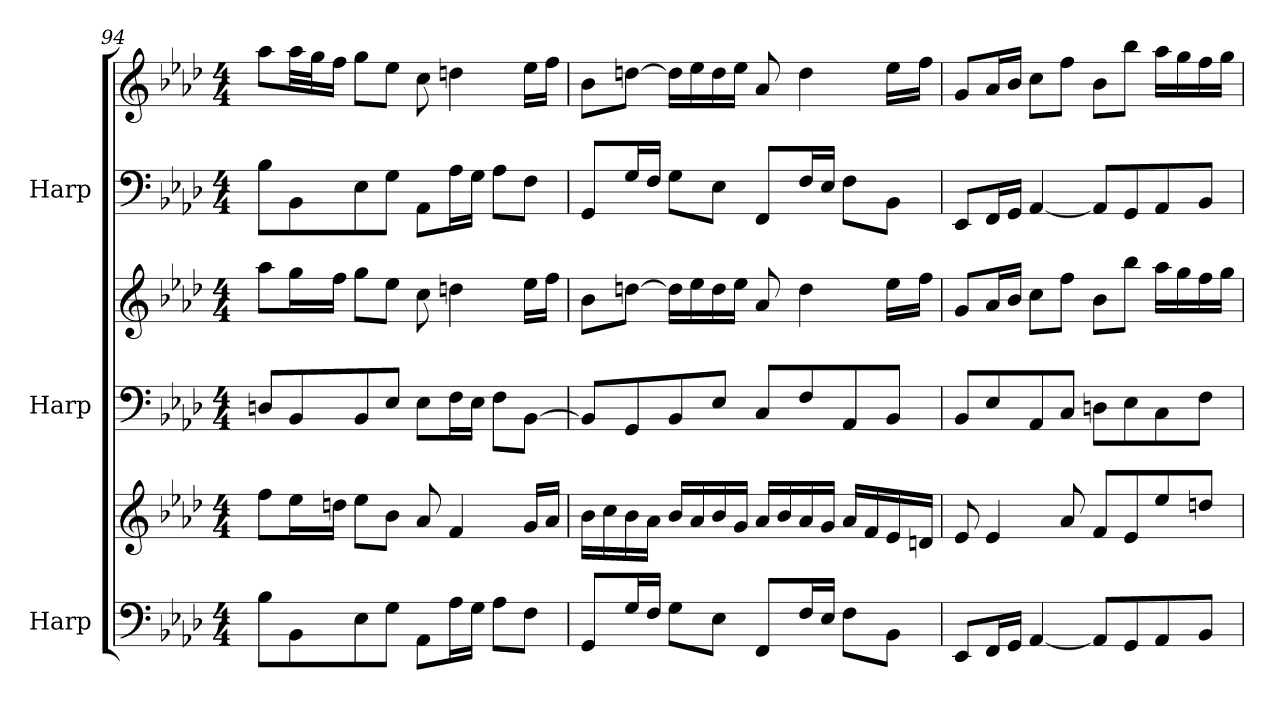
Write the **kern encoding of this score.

**kern	**kern	**kern	**kern	**kern	**kern
*part3	*part3	*part2	*part2	*part1	*part1
*staff6	*staff5	*staff4	*staff3	*staff2	*staff1
*I"Harp	*	*I"Harp	*	*I"Harp	*
*I'Hp	*	*I'Hp	*	*I'Hp	*
*clefF4	*clefG2	*clefF4	*clefG2	*clefF4	*clefG2
*k[b-e-a-d-]	*k[b-e-a-d-]	*k[b-e-a-d-]	*k[b-e-a-d-]	*k[b-e-a-d-]	*k[b-e-a-d-]
*M4/4	*M4/4	*M4/4	*M4/4	*M4/4	*M4/4
=94	=94	=94	=94	=94	=94
8B-\L	8ff\L	8Dn/L	8aa-\L	8B-\L	8aa-\L
8BB-\	16ee-\L	8BB-/	16gg\L	8BB-\	32aa-\LL
.	.	.	.	.	32gg\J
.	16ddn\JJ	.	16ff\JJ	.	16ff\JJ
8E-\	8ee-\L	8BB-/	8gg\L	8E-\	8gg\L
8G\J	8b-\J	8E-/J	8ee-\J	8G\J	8ee-\J
8AA-\L	8a-/	8E-\L	8cc\	8AA-\L	8cc\
16A-\L	4f/	16F\L	4ddn\	16A-\L	4ddn\
16G\JJ	.	16E-\JJ	.	16G\JJ	.
8A-\L	.	8F\L	.	8A-\L	.
8F\J	16g/LL	[8BB-\J	16ee-\LL	8F\J	16ee-\LL
.	16a-/JJ	.	16ff\JJ	.	16ff\JJ
!!LO:PB:g=z
=95	=95	=95	=95	=95	=95
8GG/L	16b-\LL	8BB-/L]	8b-\L	8GG/L	8b-\L
.	16cc\	.	.	.	.
16G/L	16b-\	8GG/	[8ddn\J	16G/L	[8ddn\J
16F/JJ	16a-\JJ	.	.	16F/JJ	.
8G\L	16b-/LL	8BB-/	16dd\LL]	8G\L	16dd\LL]
.	16a-/	.	16ee-\	.	16ee-\
8E-\J	16b-/	8E-/J	16dd\	8E-\J	16dd\
.	16g/JJ	.	16ee-\JJ	.	16ee-\JJ
8FF/L	16a-/LL	8C/L	8a-/	8FF/L	8a-/
.	16b-/	.	.	.	.
16F/L	16a-/	8F/	4dd\	16F/L	4dd\
16E-/JJ	16g/JJ	.	.	16E-/JJ	.
8F\L	16a-/LL	8AA-/	.	8F\L	.
.	16f/	.	.	.	.
8BB-\J	16e-/	8BB-/J	16ee-\LL	8BB-\J	16ee-\LL
.	16dn/JJ	.	16ff\JJ	.	16ff\JJ
=96	=96	=96	=96	=96	=96
8EE-/L	8e-/	8BB-/L	8g/L	8EE-/L	8g/L
16FF/L	4e-/	8E-/	16a-/L	16FF/L	16a-/L
16GG/JJ	.	.	16b-/JJ	16GG/JJ	16b-/JJ
[4AA-/	.	8AA-/	8cc\L	[4AA-/	8cc\L
.	8a-/	8C/J	8ff\J	.	8ff\J
8AA-/L]	8f/L	8Dn\L	8b-\L	8AA-/L]	8b-\L
8GG/	8e-/	8E-\	8bb-\J	8GG/	8bb-\J
8AA-/	8ee-/	8C\	16aa-\LL	8AA-/	16aa-\LL
.	.	.	16gg\	.	16gg\
8BB-/J	8ddn/J	8F\J	16ff\	8BB-/J	16ff\
.	.	.	16gg\JJ	.	16gg\JJ
=	=	=	=	=	=
*-	*-	*-	*-	*-	*-
